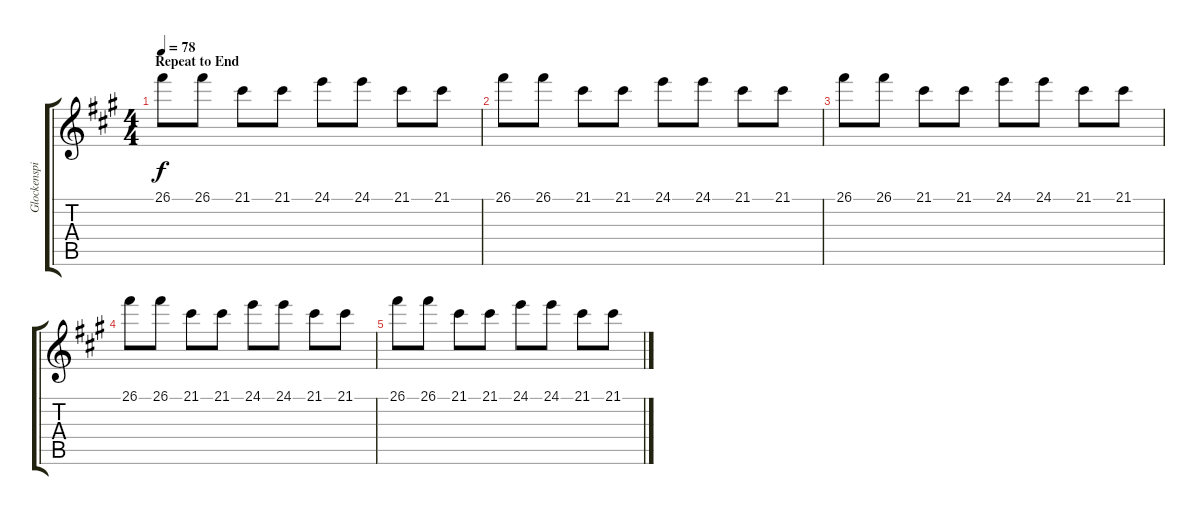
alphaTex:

\track ("Glockenspiel" "Glockenspi") {instrument glockenspiel}
\staff {score tabs}
\tuning (E4 B3 G3 D3 A2 E2) {hide}
\ts (4 4)
\section ("" "Repeat to End")
\tempo 78
\clef g2
\ks a
26.1.8{dy f} 26.1.8 21.1.8 21.1.8 24.1.8 24.1.8 21.1.8 21.1.8 |
26.1.8{volume 0} 26.1.8 21.1.8 21.1.8 24.1.8 24.1.8 21.1.8 21.1.8 |
26.1.8 26.1.8 21.1.8 21.1.8 24.1.8 24.1.8 21.1.8 21.1.8 |
26.1.8 26.1.8 21.1.8 21.1.8 24.1.8 24.1.8 21.1.8 21.1.8 |
26.1.8 26.1.8 21.1.8 21.1.8 24.1.8 24.1.8 21.1.8 21.1.8
